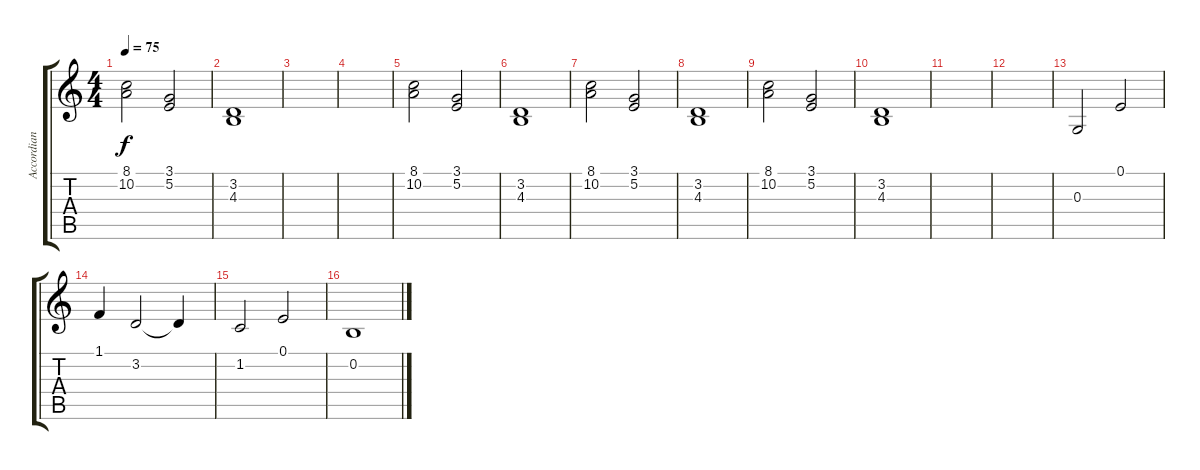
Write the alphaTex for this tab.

\track ("Accordian" "Accordian") {instrument accordion}
\staff {score tabs}
\tuning (E4 B3 G3 D3 A2 E2) {hide}
\ts (4 4)
\tempo 75
\clef g2
\ks c
(8.1 10.2).2{dy f} (3.1 5.2).2 |
(3.2 4.3).1 |
|
|
(8.1 10.2).2 (3.1 5.2).2 |
(3.2 4.3).1 |
(8.1 10.2).2 (3.1 5.2).2 |
(3.2 4.3).1 |
(8.1 10.2).2 (3.1 5.2).2 |
(3.2 4.3).1 |
|
|
0.3.2 0.1.2 |
1.1.4 3.2.2 3.2{t}.4 |
1.2.2 0.1.2 |
0.2.1
